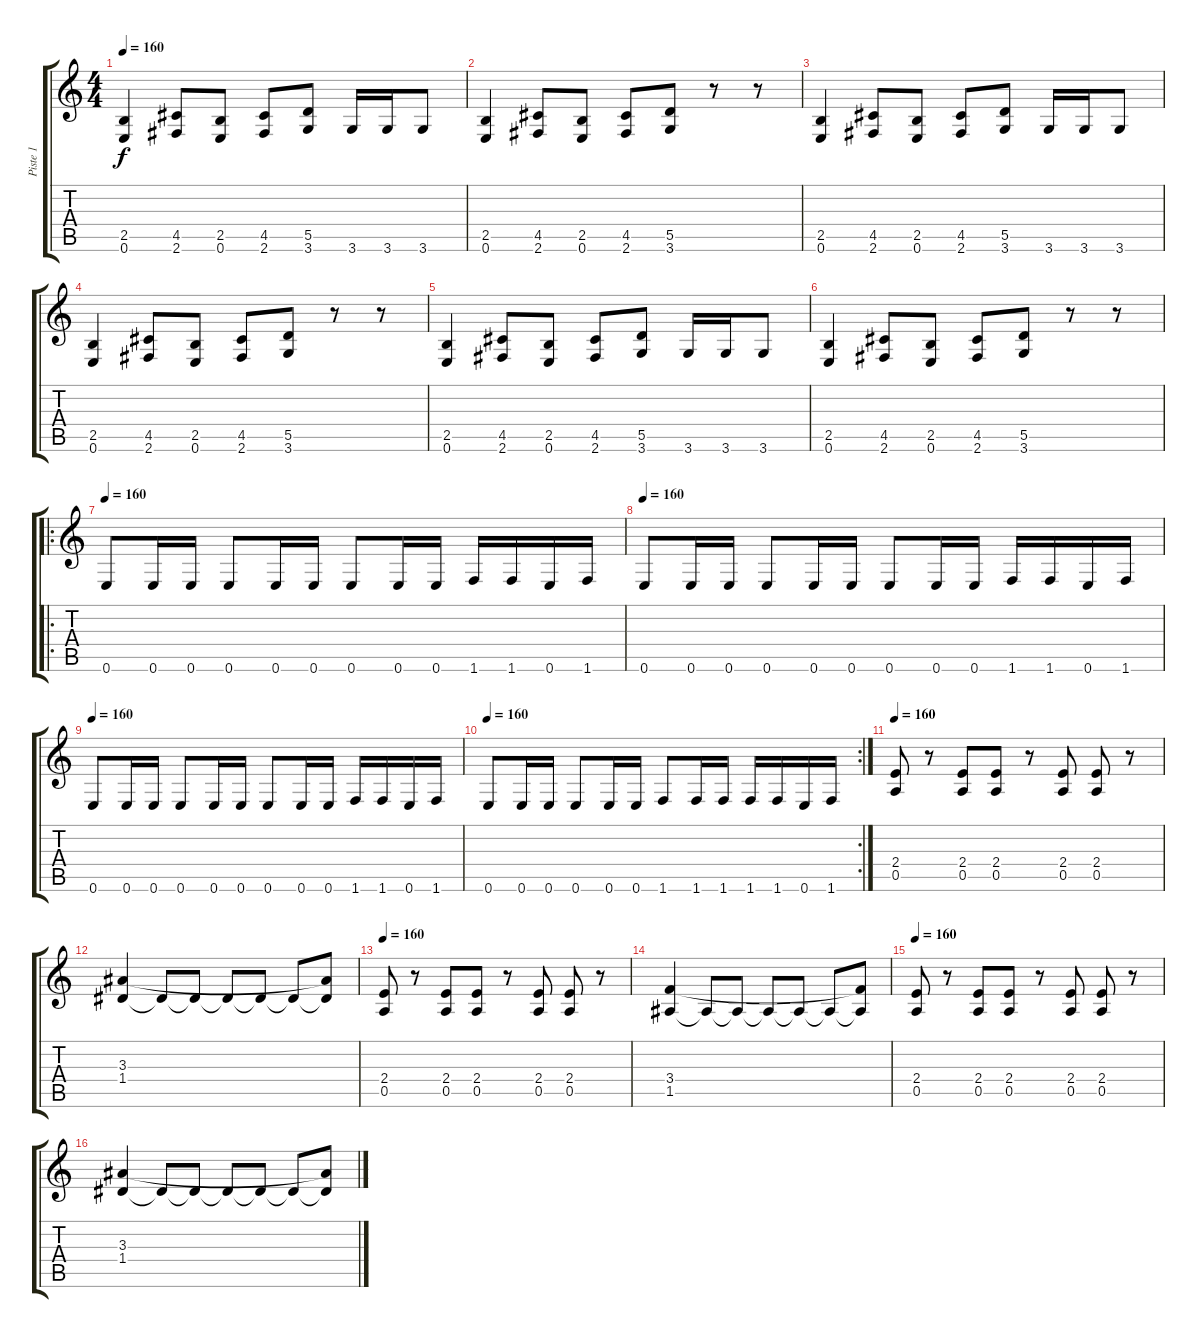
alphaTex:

\track ("Piste 1" "Piste 1") {instrument distortionguitar}
\staff {score tabs}
\tuning (E4 B3 G3 D3 A2 E2) {hide}
\ts (4 4)
\tempo 160
\clef g2
\ks c
(2.5 0.6).4{dy f} (4.5 2.6).8 (2.5 0.6).8 (4.5 2.6).8 (5.5 3.6).8 3.6.16 3.6.16 3.6.8 |
(2.5 0.6).4 (4.5 2.6).8 (2.5 0.6).8 (4.5 2.6).8 (5.5 3.6).8 r.8 r.8 |
(2.5 0.6).4 (4.5 2.6).8 (2.5 0.6).8 (4.5 2.6).8 (5.5 3.6).8 3.6.16 3.6.16 3.6.8 |
(2.5 0.6).4 (4.5 2.6).8 (2.5 0.6).8 (4.5 2.6).8 (5.5 3.6).8 r.8 r.8 |
(2.5 0.6).4 (4.5 2.6).8 (2.5 0.6).8 (4.5 2.6).8 (5.5 3.6).8 3.6.16 3.6.16 3.6.8 |
(2.5 0.6).4 (4.5 2.6).8 (2.5 0.6).8 (4.5 2.6).8 (5.5 3.6).8 r.8 r.8 |
\ro
\tempo 160
0.6.8 0.6.16 0.6.16 0.6.8 0.6.16 0.6.16 0.6.8 0.6.16 0.6.16 1.6.16 1.6.16 0.6.16 1.6.16 |
\tempo 160
0.6.8 0.6.16 0.6.16 0.6.8 0.6.16 0.6.16 0.6.8 0.6.16 0.6.16 1.6.16 1.6.16 0.6.16 1.6.16 |
\tempo 160
0.6.8 0.6.16 0.6.16 0.6.8 0.6.16 0.6.16 0.6.8 0.6.16 0.6.16 1.6.16 1.6.16 0.6.16 1.6.16 |
\rc 2
\tempo 160
0.6.8 0.6.16 0.6.16 0.6.8 0.6.16 0.6.16 1.6.8 1.6.16 1.6.16 1.6.16 1.6.16 0.6.16 1.6.16 |
\tempo 160
(2.4 0.5).8 r.8 (2.4 0.5).8 (2.4 0.5).8 r.8 (2.4 0.5).8 (2.4 0.5).8 r.8 |
(3.3 1.4).4 1.4{t}.8 1.4{t}.8 1.4{t}.8 1.4{t}.8 1.4{t}.8 (3.3{t} 1.4{t}).8 |
\tempo 160
(2.4 0.5).8 r.8 (2.4 0.5).8 (2.4 0.5).8 r.8 (2.4 0.5).8 (2.4 0.5).8 r.8 |
(3.4 1.5).4 1.5{t}.8 1.5{t}.8 1.5{t}.8 1.5{t}.8 1.5{t}.8 (3.4{t} 1.5{t}).8 |
\tempo 160
(2.4 0.5).8 r.8 (2.4 0.5).8 (2.4 0.5).8 r.8 (2.4 0.5).8 (2.4 0.5).8 r.8 |
(3.3 1.4).4 1.4{t}.8 1.4{t}.8 1.4{t}.8 1.4{t}.8 1.4{t}.8 (3.3{t} 1.4{t}).8
